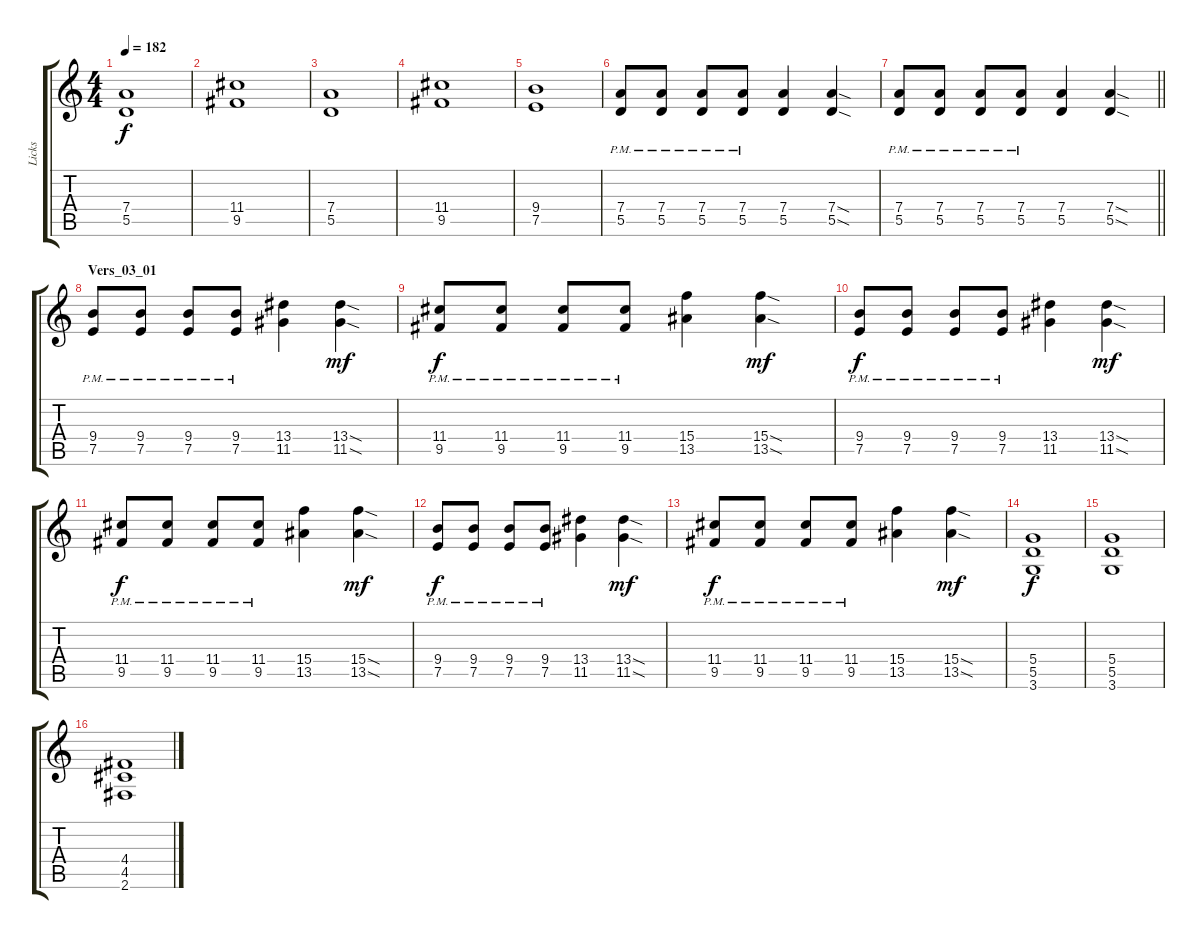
\track ("Licks" "Licks") {instrument overdrivenguitar}
\staff {score tabs}
\tuning (E4 B3 G3 D3 A2 E2) {hide}
\ts (4 4)
\tempo 182
\clef g2
\ks c
(7.4 5.5).1{dy f} |
(11.4 9.5).1 |
(7.4 5.5).1 |
(11.4 9.5).1 |
(9.4 7.5).1 |
(7.4{pm} 5.5{pm}).8 (7.4{pm} 5.5{pm}).8 (7.4{pm} 5.5{pm}).8 (7.4{pm} 5.5{pm}).8 (7.4 5.5).4 (7.4{sod} 5.5{sod}).4 |
\barLineRight lightlight
(7.4{pm} 5.5{pm}).8 (7.4{pm} 5.5{pm}).8 (7.4{pm} 5.5{pm}).8 (7.4{pm} 5.5{pm}).8 (7.4 5.5).4 (7.4{sod} 5.5{sod}).4 |
\section ("" "Vers_03_01")
(9.4{pm} 7.5{pm}).8 (9.4{pm} 7.5{pm}).8 (9.4{pm} 7.5{pm}).8 (9.4{pm} 7.5{pm}).8 (13.4 11.5).4 (13.4{sod} 11.5{sod}).4{dy mf} |
(11.4{pm} 9.5{pm}).8{dy f} (11.4{pm} 9.5{pm}).8 (11.4{pm} 9.5{pm}).8 (11.4{pm} 9.5{pm}).8 (15.4 13.5).4 (15.4{sod} 13.5{sod}).4{dy mf} |
(9.4{pm} 7.5{pm}).8{dy f} (9.4{pm} 7.5{pm}).8 (9.4{pm} 7.5{pm}).8 (9.4{pm} 7.5{pm}).8 (13.4 11.5).4 (13.4{sod} 11.5{sod}).4{dy mf} |
(11.4{pm} 9.5{pm}).8{dy f} (11.4{pm} 9.5{pm}).8 (11.4{pm} 9.5{pm}).8 (11.4{pm} 9.5{pm}).8 (15.4 13.5).4 (15.4{sod} 13.5{sod}).4{dy mf} |
(9.4{pm} 7.5{pm}).8{dy f} (9.4{pm} 7.5{pm}).8 (9.4{pm} 7.5{pm}).8 (9.4{pm} 7.5{pm}).8 (13.4 11.5).4 (13.4{sod} 11.5{sod}).4{dy mf} |
(11.4{pm} 9.5{pm}).8{dy f} (11.4{pm} 9.5{pm}).8 (11.4{pm} 9.5{pm}).8 (11.4{pm} 9.5{pm}).8 (15.4 13.5).4 (15.4{sod} 13.5{sod}).4{dy mf} |
(5.4 5.5 3.6).1{dy f} |
(5.4 5.5 3.6).1 |
(4.4 4.5 2.6).1
